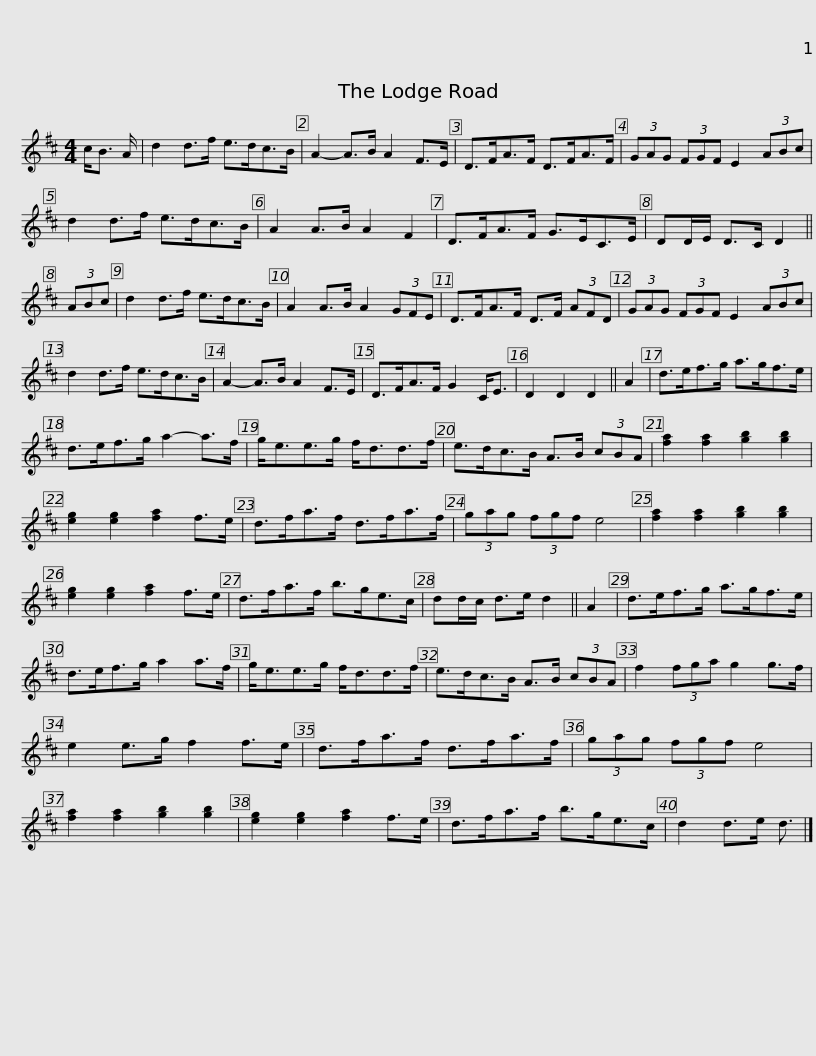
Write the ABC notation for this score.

X:1
L:1/8
M:4/4
I:linebreak $
K:D
V:1 treble
V:1
 c<B A/ | d2 d>f e>dc>B | A2- A>B A2 F>E | D>FA>F D>FA>F | (3GAG (3FGF E2 (3ABc |$ %5
 d2 d>f e>dc>B | A2 A>B A2 F2 | D>FA>F G>EC>E | DD/E/ D>C D2 || (3ABc | %10
 d2 d>f e>dc>B |$ A2 A>B A2 (3GFE | D>FA>F D>F (3AFD | (3GAG (3FGF E2 (3ABc | d2 d>f e>dc>B | %15
 A2- A>B A2 F>E |$ D>FA>F G2 C<E | D2 D2 D2 || A2 | d>ef>g a>gf>e | %20
 d>ef>g a2- a>f | g<ee>g f<dd>f |$ e>dc>B A>B (3cBA | [fa]2 [fa]2 [gb]2 [gb]2 | [eg]2 [eg]2 [fa]2 f>e | %25
 d>fa>f d>fa>f | (3gag (3fgf e4 | [fa]2 [fa]2 [gb]2 [gb]2 |$ [eg]2 [eg]2 [fa]2 f>e | d>fa>f b>ge>c | %30
 dd/c/ d>e d2 || A2 | d>ef>g a>gf>e | d>ef>g a2 a>f |$ g<ee>g f<dd>f | %35
 e>dc>B A>B (3cBA | f2 (3fga g2 g>f | e2 e>g f2 f>e | d>fa>f d>fa>f |$ (3gag (3fgf e4 | %40
 [fa]2 [fa]2 [gb]2 [gb]2 | [eg]2 [eg]2 [fa]2 f>e | d>fa>f b>ge>c | d2 d>e d3/2 |] %44
